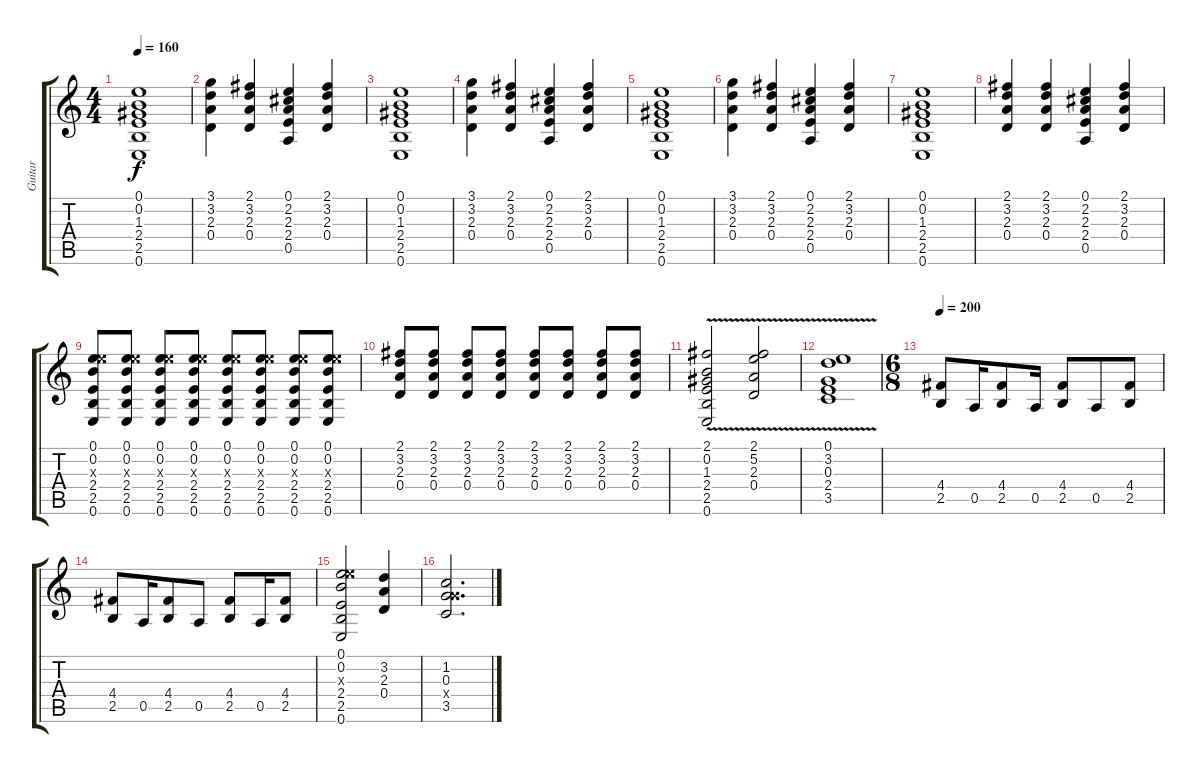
\track ("Guitar" "Guitar") {instrument distortionguitar}
\staff {score tabs}
\tuning (E4 B3 G3 D3 A2 E2) {hide}
\ts (4 4)
\tempo 160
\clef g2
\ks c
(0.1 0.2 1.3 2.4 2.5 0.6).1{dy f} |
(3.1 3.2 2.3 0.4).4 (2.1 3.2 2.3 0.4).4 (0.1 2.2 2.3 2.4 0.5).4 (2.1 3.2 2.3 0.4).4 |
(0.1 0.2 1.3 2.4 2.5 0.6).1 |
(3.1 3.2 2.3 0.4).4 (2.1 3.2 2.3 0.4).4 (0.1 2.2 2.3 2.4 0.5).4 (2.1 3.2 2.3 0.4).4 |
(0.1 0.2 1.3 2.4 2.5 0.6).1 |
(3.1 3.2 2.3 0.4).4 (2.1 3.2 2.3 0.4).4 (0.1 2.2 2.3 2.4 0.5).4 (2.1 3.2 2.3 0.4).4 |
(0.1 0.2 1.3 2.4 2.5 0.6).1 |
(2.1 3.2 2.3 0.4).4 (2.1 3.2 2.3 0.4).4 (0.1 2.2 2.3 2.4 0.5).4 (2.1 3.2 2.3 0.4).4 |
(0.1 0.2 9.3{x} 2.4 2.5 0.6).8 (0.1 0.2 9.3{x} 2.4 2.5 0.6).8 (0.1 0.2 9.3{x} 2.4 2.5 0.6).8 (0.1 0.2 9.3{x} 2.4 2.5 0.6).8 (0.1 0.2 9.3{x} 2.4 2.5 0.6).8 (0.1 0.2 9.3{x} 2.4 2.5 0.6).8 (0.1 0.2 9.3{x} 2.4 2.5 0.6).8 (0.1 0.2 9.3{x} 2.4 2.5 0.6).8 |
(2.1 3.2 2.3 0.4).8 (2.1 3.2 2.3 0.4).8 (2.1 3.2 2.3 0.4).8 (2.1 3.2 2.3 0.4).8 (2.1 3.2 2.3 0.4).8 (2.1 3.2 2.3 0.4).8 (2.1 3.2 2.3 0.4).8 (2.1 3.2 2.3 0.4).8 |
(2.1 0.2 1.3 2.4 2.5 0.6{v}).2 (2.1{v} 5.2 2.3 0.4).2 |
(0.1{v} 3.2 0.3 2.4 3.5).1 |
\ts (6 8)
\tempo 200
(4.4 2.5).8 0.5.16 (4.4 2.5).8 0.5.16 (4.4 2.5).8 0.5.8 (4.4 2.5).8 |
(4.4 2.5).8 0.5.16 (4.4 2.5).8 0.5.8 (4.4 2.5).8 0.5.16 (4.4 2.5).8 |
(0.1 0.2 9.3{x} 2.4 2.5 0.6).2 (3.2 2.3 0.4).4 |
(1.2 0.3 5.4{x} 3.5).2{d}
